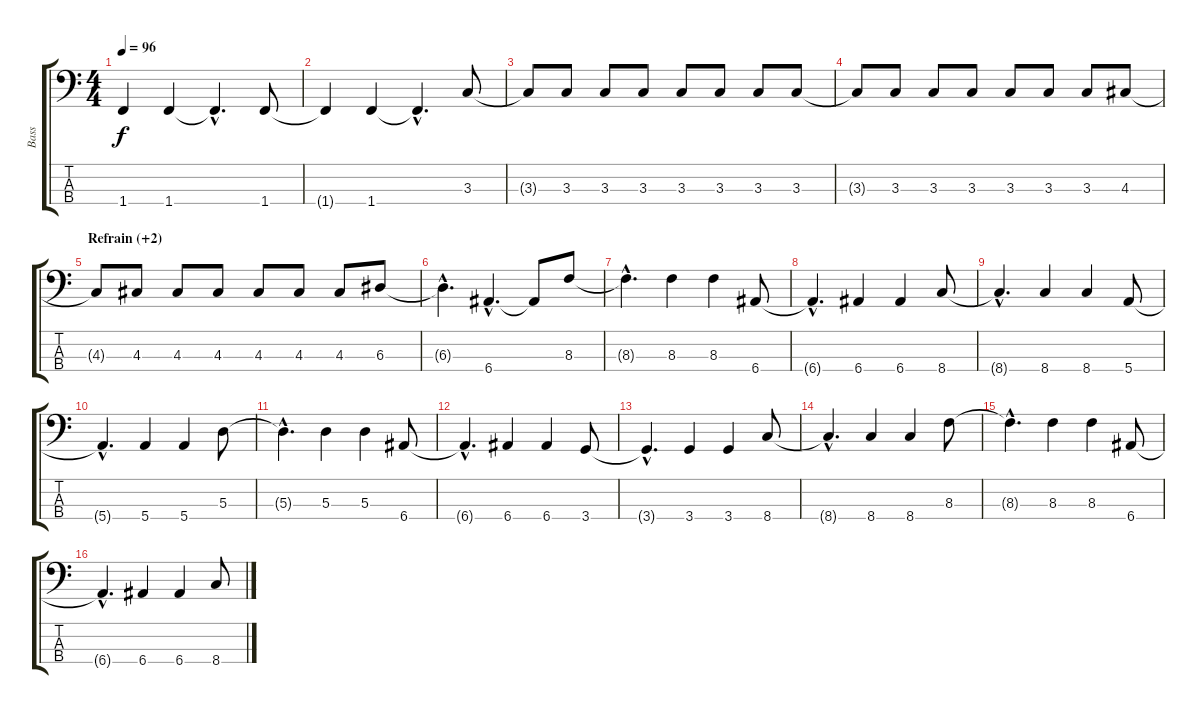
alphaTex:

\track ("Bass" "Bass") {instrument electricbassfinger}
\staff {score tabs}
\tuning (G2 D2 A1 E1) {hide}
\ts (4 4)
\tempo 96
\clef f4
\ks c
1.4{t}.4{dy f} 1.4.4 1.4{hac t}.4{d} 1.4.8 |
1.4{t}.4 1.4.4 1.4{hac t}.4{d} 3.3.8 |
3.3{t}.8 3.3.8 3.3.8 3.3.8 3.3.8 3.3.8 3.3.8 3.3.8 |
3.3{t}.8 3.3.8 3.3.8 3.3.8 3.3.8 3.3.8 3.3.8 4.3.8 |
\section ("" "Refrain (+2)")
4.3{t}.8 4.3.8 4.3.8 4.3.8 4.3.8 4.3.8 4.3.8 6.3.8 |
6.3{hac t}.4{d} 6.4{hac}.4{d} 6.4{t}.8 8.3.8 |
8.3{hac t}.4{d} 8.3.4 8.3.4 6.4.8 |
6.4{hac t}.4{d} 6.4.4 6.4.4 8.4.8 |
8.4{hac t}.4{d} 8.4.4 8.4.4 5.4.8 |
5.4{hac t}.4{d} 5.4.4 5.4.4 5.3.8 |
5.3{hac t}.4{d} 5.3.4 5.3.4 6.4.8 |
6.4{hac t}.4{d} 6.4.4 6.4.4 3.4.8 |
3.4{hac t}.4{d} 3.4.4 3.4.4 8.4.8 |
8.4{hac t}.4{d} 8.4.4 8.4.4 8.3.8 |
8.3{hac t}.4{d} 8.3.4 8.3.4 6.4.8 |
6.4{hac t}.4{d} 6.4.4 6.4.4 8.4.8
